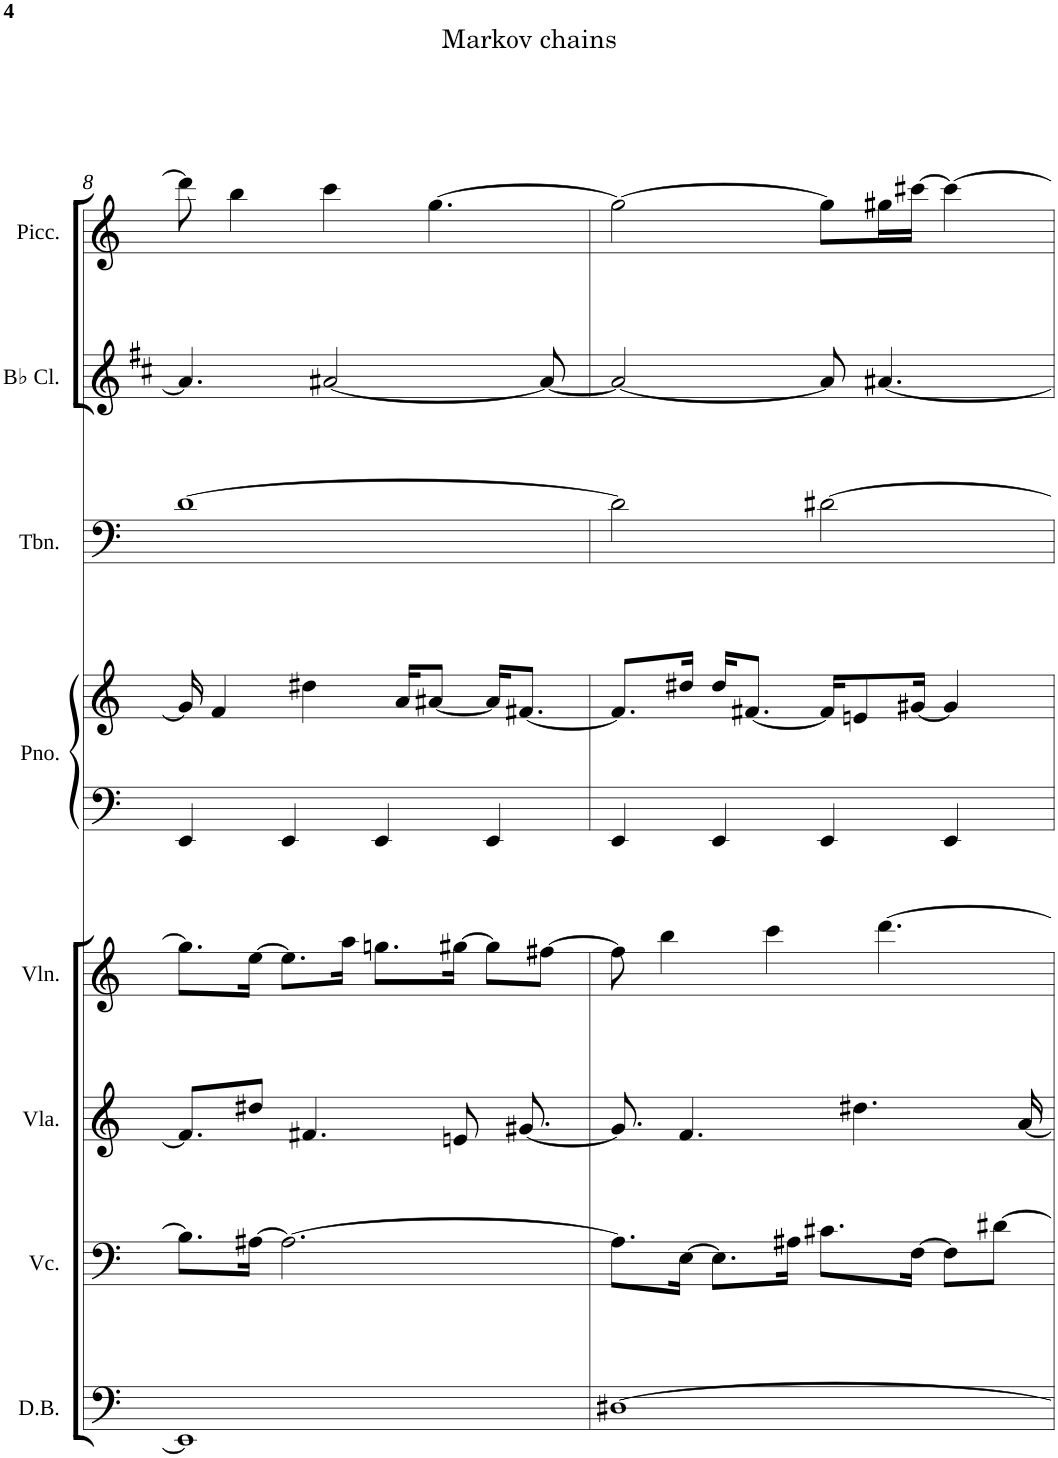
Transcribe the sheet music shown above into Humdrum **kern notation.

**kern	**kern	**kern	**kern	**kern	**kern	**kern	**kern	**kern
*part8	*part7	*part6	*part5	*part4	*part4	*part3	*part2	*part1
*staff9	*staff8	*staff7	*staff6	*staff5	*staff4	*staff3	*staff2	*staff1
*I"Double Bass	*I"Cello	*I"Viola	*I"Violin	*I"Piano	*	*I"Trombone	*I"Clarinet in Bb	*I"Piccolo
*I'D.B.	*	*I'Vla.	*I'Vln.	*I'Pno.	*	*I'Tbn.	*	*I'Picc.
!!LO:PB:g=z
*clefF4	*clefF4	*clefG2	*clefG2	*clefF4	*clefG2	*clefF4	*clefG2	*clefG2
*Trd7c12	*	*	*	*	*	*	*Trd1c2	*Trd-7c-12
*k[]	*k[]	*k[]	*k[]	*k[]	*k[]	*k[]	*k[f#c#]	*k[]
*M4/4	*M4/4	*M4/4	*M4/4	*M4/4	*M4/4	*M4/4	*M4/4	*M4/4
=8	=8	=8	=8	=8	=8	=8	=8	=8
1EE]	8.B\L]	8.f#/L]	8.gg#\L]	4EE/	16g#/]	[1d	4.a#/]	8ddd\]
.	.	.	.	.	4f/	.	.	.
.	.	.	.	.	.	.	.	4bb\
.	[16A#X\Jk	8dd#X/J	[16ee\Jk	.	.	.	.	.
.	2.A#\_	.	8.ee\L]	4EE/	.	.	.	.
.	.	4.f#X/	.	.	4dd#X\	.	.	.
.	.	.	.	.	.	.	[2a#X/	4ccc\
.	.	.	16aa\Jk	.	.	.	.	.
.	.	.	8.ggn\L	4EE/	.	.	.	.
.	.	.	.	.	16a/KL	.	.	.
.	.	.	.	.	[8a#X/J	.	.	[4.gg\
.	.	8en/	[16gg#X\Jk	.	.	.	.	.
.	.	.	8gg#\L]	4EE/	16a#/KL]	.	.	.
.	.	[8.g#X/	.	.	[8.f#X/J	.	.	.
.	.	.	[8ff#X\J	.	.	.	8a#/_	.
=9	=9	=9	=9	=9	=9	=9	=9	=9
[1D#X	8.A#\L]	8.g#/]	8ff#\]	4EE/	8.f#/L]	2d\]	2a#/_	2gg\_
.	.	.	4bb\	.	.	.	.	.
.	[16E\Jk	4.f/	.	.	16dd#X/Jk	.	.	.
.	8.E\L]	.	.	4EE/	16dd#/KL	.	.	.
.	.	.	.	.	[8.f#X/J	.	.	.
.	.	.	4ccc\	.	.	.	.	.
.	16A#X\Jk	.	.	.	.	.	.	.
.	8.c#X\L	.	.	4EE/	16f#/KL]	[2d#X\	8a#/]	8gg\L]
.	.	4.dd#X\	.	.	8en/	.	.	.
.	.	.	[4.ddd\	.	.	.	[4.a#X/	16gg#X\L
.	[16F\Jk	.	.	.	[16g#X/Jk	.	.	[16ccc#X\JJ
.	8F\L]	.	.	4EE/	4g#/]	.	.	4ccc#\_
.	[8d#X\J	.	.	.	.	.	.	.
.	.	[16a/	.	.	.	.	.	.
=	=	=	=	=	=	=	=	=
*-	*-	*-	*-	*-	*-	*-	*-	*-
